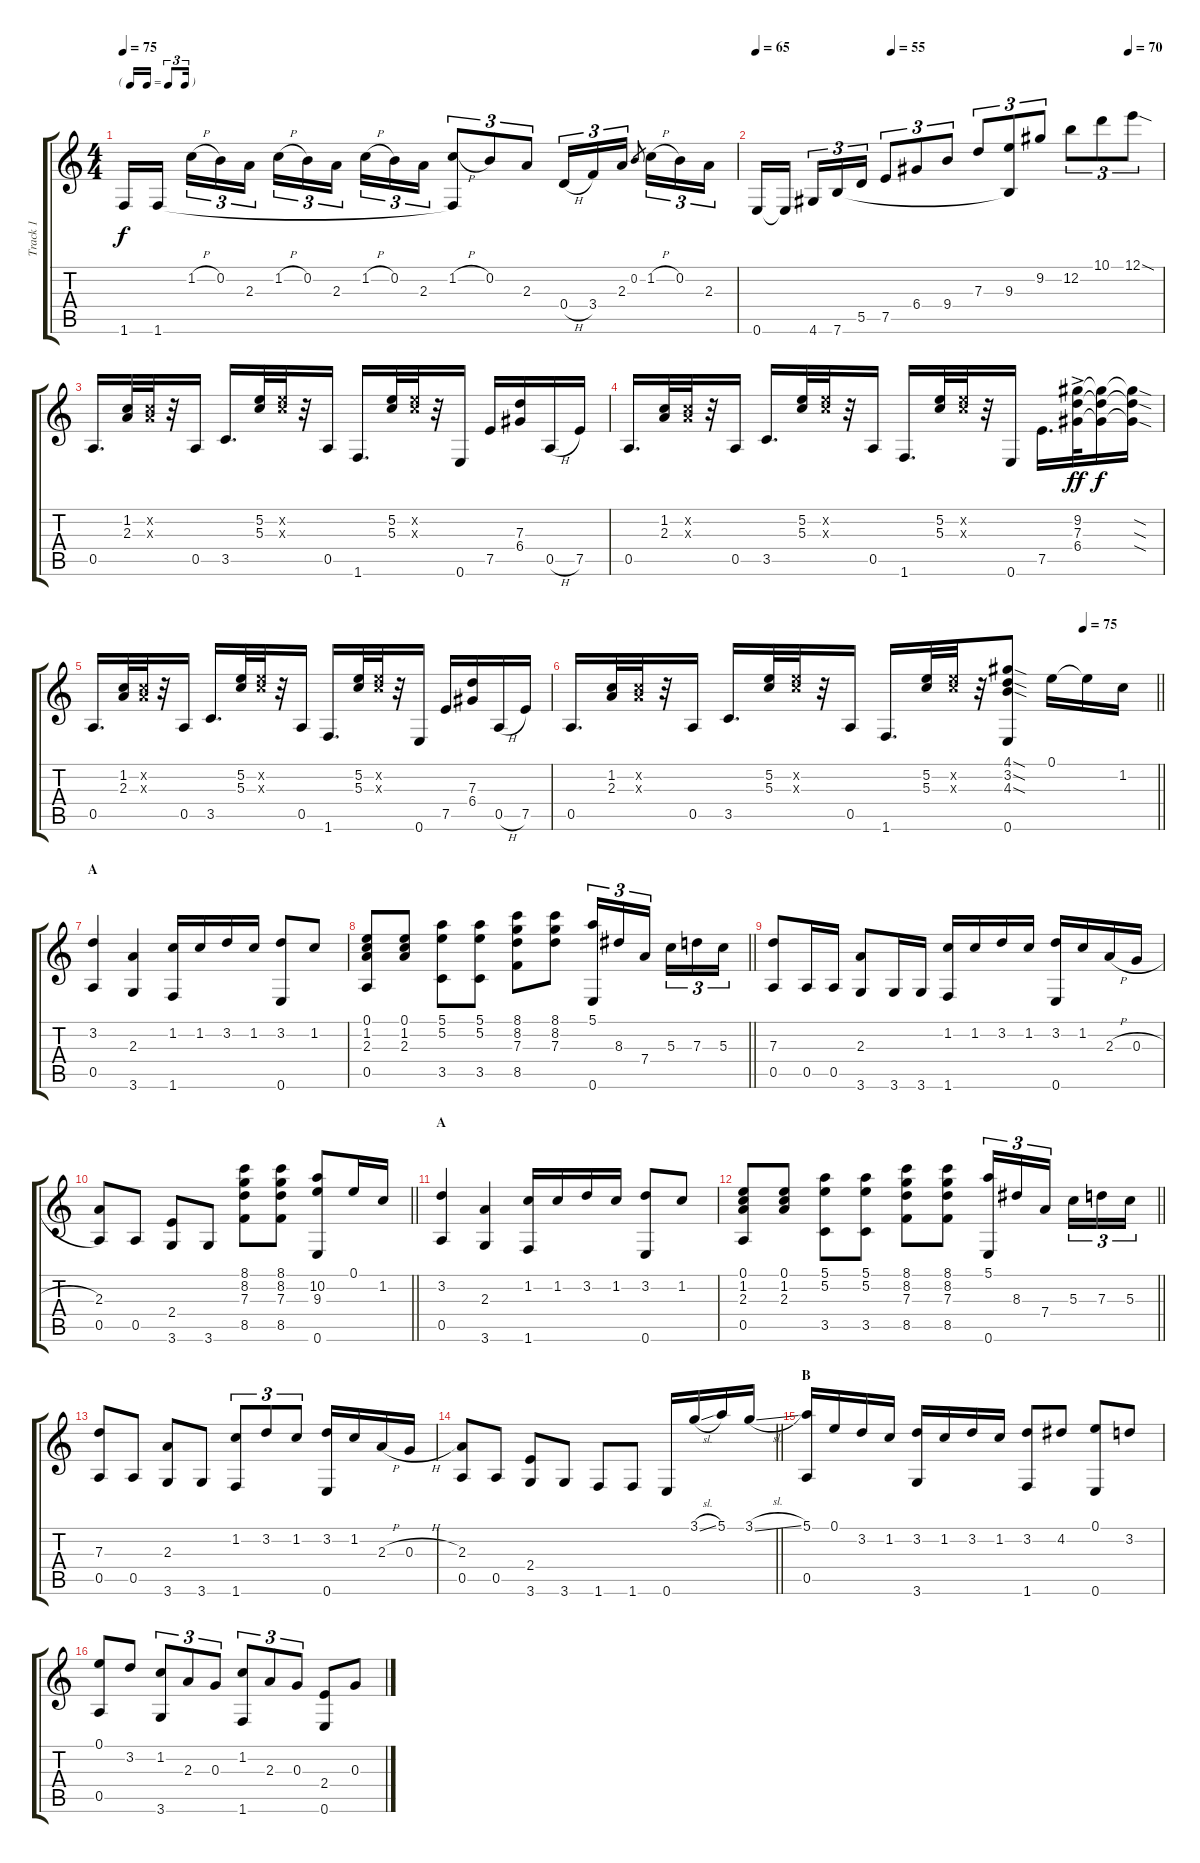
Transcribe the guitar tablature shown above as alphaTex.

\track ("Track 1" "Track 1") {instrument acousticguitarsteel}
\staff {score tabs}
\tuning (E4 B3 G3 D3 A2 E2) {hide}
\ts (4 4)
\tf triplet16th
\tempo 75
\clef g2
\ks c
1.6.16{dy f} 1.6.16{beam splitsecondary} 1.2{h}.16{tu (3 2)} 0.2.16{tu (3 2)} 2.3.16{tu (3 2)} 1.2{h}.16{tu (3 2)} 0.2.16{tu (3 2)} 2.3.16{tu (3 2) beam splitsecondary} 1.2{h}.16{tu (3 2)} 0.2.16{tu (3 2)} 2.3.16{tu (3 2)} (1.2{h} 1.6{t}).8{tu (3 2)} 0.2.8{tu (3 2)} 2.3.8{tu (3 2)} 0.4{h}.16{tu (3 2)} 3.4.16{tu (3 2)} 2.3.16{tu (3 2)} 0.2.8{gr beam splitsecondary} 1.2{h}.16{tu (3 2)} 0.2.16{tu (3 2)} 2.3.16{tu (3 2)} |
\tempo 65
\tempo (55 0.3333333333333333)
\tempo (70 0.9166666666666666)
0.6.16 0.6{t}.16{beam splitsecondary} 4.6.16{tu (3 2)} 7.6.16{tu (3 2)} 5.5.16{tu (3 2)} 7.5.8{tu (3 2)} 6.4.8{tu (3 2)} 9.4.8{tu (3 2)} 7.3.8{tu (3 2)} (9.3 7.6{t}).8{tu (3 2)} 9.2.8{tu (3 2)} 12.2.8{tu (3 2)} 10.1.8{tu (3 2)} 12.1{sod}.8{tu (3 2)} |
0.5.16{d} (1.2 2.3).32 (1.2{x} 2.3{x}).32 r.32 0.5.16 3.5.16{d} (5.2 5.3).32 (5.2{x} 5.3{x}).32 r.32 0.5.16 1.6.16{d} (5.2 5.3).32 (5.2{x} 5.3{x}).32 r.32 0.6.16 7.5.16 (7.3 6.4).16 0.5{h}.16 7.5.16 |
0.5.16{d} (1.2 2.3).32 (1.2{x} 2.3{x}).32 r.32 0.5.16 3.5.16{d} (5.2 5.3).32 (5.2{x} 5.3{x}).32 r.32 0.5.16 1.6.16{d} (5.2 5.3).32 (5.2{x} 5.3{x}).32 r.32 0.6.16 7.5.16{d} (9.2 7.3 6.4{ac}).32{dy ff} (9.2{t} 7.3{t} 6.4{t}).16{dy f} (9.2{sod t} 7.3{sod t} 6.4{sod t}).16 |
0.5.16{d} (1.2 2.3).32 (1.2{x} 2.3{x}).32 r.32 0.5.16 3.5.16{d} (5.2 5.3).32 (5.2{x} 5.3{x}).32 r.32 0.5.16 1.6.16{d} (5.2 5.3).32 (5.2{x} 5.3{x}).32 r.32 0.6.16 7.5.16 (7.3 6.4).16 0.5{h}.16 7.5.16 |
\tempo (75 0.875)
\barLineRight lightlight
0.5.16{d} (1.2 2.3).32 (1.2{x} 2.3{x}).32 r.32 0.5.16 3.5.16{d} (5.2 5.3).32 (5.2{x} 5.3{x}).32 r.32 0.5.16 1.6.16{d} (5.2 5.3).32 (5.2{x} 5.3{x}).32 r.32 (4.1{sod} 3.2{sod} 4.3{sod} 0.6).8 0.1.16 0.1{t}.16 1.2.16 |
\section ("" "A")
(3.2 0.5).4 (2.3 3.6).4 (1.2 1.6).16 1.2.16 3.2.16 1.2.16 (3.2 0.6).8 1.2.8 |
\barLineRight lightlight
(0.1 1.2 2.3 0.5).8 (0.1 1.2 2.3).8 (5.1 5.2 3.5).8 (5.1 5.2 3.5).8 (8.1 8.2 7.3 8.5).8 (8.1 8.2 7.3).8 (5.1 0.6).16{tu (3 2)} 8.3.16{tu (3 2)} 7.4.16{tu (3 2) beam splitsecondary} 5.3.16{tu (3 2)} 7.3.16{tu (3 2)} 5.3.16{tu (3 2)} |
(7.3 0.5).8 0.5.16 0.5.16 (2.3 3.6).8 3.6.16 3.6.16 (1.2 1.6).16 1.2.16 3.2.16 1.2.16 (3.2 0.6).16 1.2.16 2.3{h}.16 0.3{h}.16 |
\barLineRight lightlight
(2.3 0.5).8 0.5.8 (2.4 3.6).8 3.6.8 (8.1 8.2 7.3 8.5).8 (8.1 8.2 7.3 8.5).8 (10.2 9.3 0.6).8 0.1.16 1.2.16 |
\section ("" "A")
(3.2 0.5).4 (2.3 3.6).4 (1.2 1.6).16 1.2.16 3.2.16 1.2.16 (3.2 0.6).8 1.2.8 |
\barLineRight lightlight
(0.1 1.2 2.3 0.5).8 (0.1 1.2 2.3).8 (5.1 5.2 3.5).8 (5.1 5.2 3.5).8 (8.1 8.2 7.3 8.5).8 (8.1 8.2 7.3 8.5).8 (5.1 0.6).16{tu (3 2)} 8.3.16{tu (3 2)} 7.4.16{tu (3 2) beam splitsecondary} 5.3.16{tu (3 2)} 7.3.16{tu (3 2)} 5.3.16{tu (3 2)} |
(7.3 0.5).8 0.5.8 (2.3 3.6).8 3.6.8 (1.2 1.6).8{tu (3 2)} 3.2.8{tu (3 2)} 1.2.8{tu (3 2)} (3.2 0.6).16 1.2.16 2.3{h}.16 0.3{h}.16 |
\barLineRight lightlight
(2.3 0.5).8 0.5.8 (2.4 3.6).8 3.6.8 1.6.8 1.6.8 0.6.16 3.1{sl}.16 5.1.16 3.1{sl}.16 |
\section ("" "B")
(5.1 0.5).16 0.1.16 3.2.16 1.2.16 (3.2 3.6).16 1.2.16 3.2.16 1.2.16 (3.2 1.6).8 4.2.8 (0.1 0.6).8 3.2.8 |
(0.1 0.5).8 3.2.8 (1.2 3.6).8{tu (3 2)} 2.3.8{tu (3 2)} 0.3.8{tu (3 2)} (1.2 1.6).8{tu (3 2)} 2.3.8{tu (3 2)} 0.3.8{tu (3 2)} (2.4 0.6).8 0.3.8
